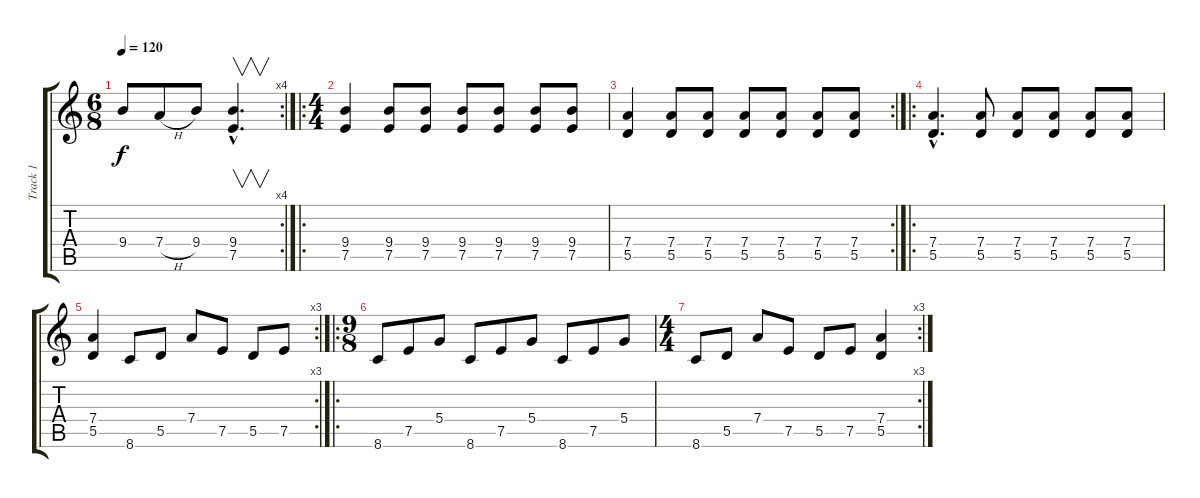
\track ("Track 1" "Track 1") {instrument overdrivenguitar}
\staff {score tabs}
\tuning (E4 B3 G3 D3 A2 E2) {hide}
\rc 4
\ts (6 8)
\tempo 120
\clef g2
\ks c
9.4{t}.8{dy f} 7.4{h}.8 9.4.8 (9.4{hac} 7.5{hac}).4{v d} |
\ro
\ts (4 4)
(9.4 7.5).4 (9.4 7.5).8 (9.4 7.5).8 (9.4 7.5).8 (9.4 7.5).8 (9.4 7.5).8 (9.4 7.5).8 |
\rc 2
(7.4 5.5).4 (7.4 5.5).8 (7.4 5.5).8 (7.4 5.5).8 (7.4 5.5).8 (7.4 5.5).8 (7.4 5.5).8 |
\ro
(7.4{hac} 5.5{hac}).4{d} (7.4 5.5).8 (7.4 5.5).8 (7.4 5.5).8 (7.4 5.5).8 (7.4 5.5).8 |
\rc 3
(7.4 5.5).4 8.6.8 5.5.8 7.4.8 7.5.8 5.5.8 7.5.8 |
\ro
\ts (9 8)
8.6.8 7.5.8 5.4.8 8.6.8 7.5.8 5.4.8 8.6.8 7.5.8 5.4.8 |
\rc 3
\ts (4 4)
8.6.8 5.5.8 7.4.8 7.5.8 5.5.8 7.5.8 (7.4 5.5).4
